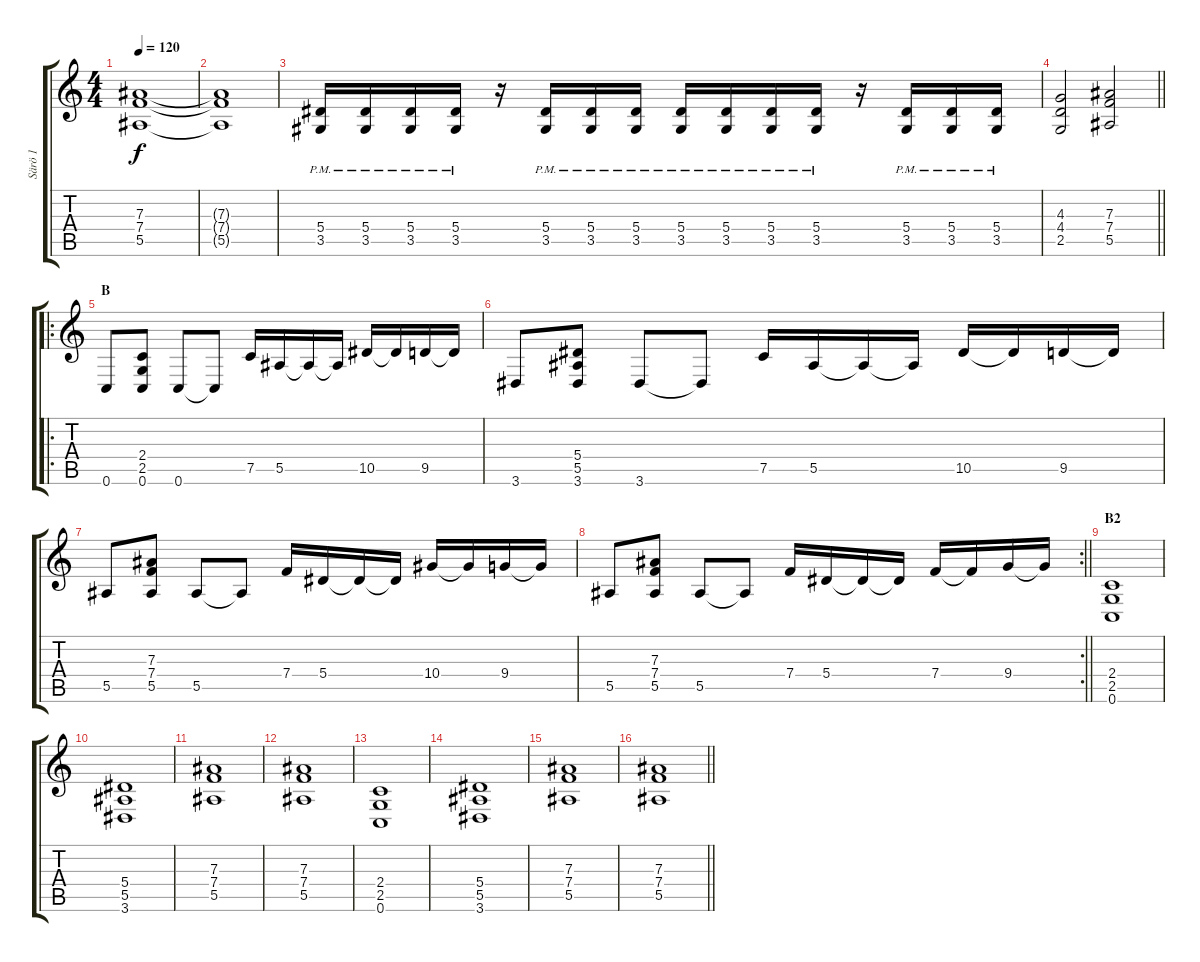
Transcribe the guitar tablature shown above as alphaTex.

\track ("Särö 1" "Särö 1") {instrument distortionguitar}
\staff {score tabs}
\tuning (C4 G3 Eb3 Bb2 F2 C2) {hide}
\ts (4 4)
\tempo 120
\clef g2
\ks c
(7.3 7.4 5.5).1{dy f} |
(7.3{t} 7.4{t} 5.5{t}).1 |
(5.4{pm} 3.5{pm}).16 (5.4{pm} 3.5{pm}).16 (5.4{pm} 3.5{pm}).16 (5.4{pm} 3.5{pm}).16 r.16 (5.4{pm} 3.5{pm}).16 (5.4{pm} 3.5{pm}).16 (5.4{pm} 3.5{pm}).16 (5.4{pm} 3.5{pm}).16 (5.4{pm} 3.5{pm}).16 (5.4{pm} 3.5{pm}).16 (5.4{pm} 3.5{pm}).16 r.16 (5.4{pm} 3.5{pm}).16 (5.4{pm} 3.5{pm}).16 (5.4{pm} 3.5{pm}).16 |
\barLineRight lightlight
(4.3 4.4 2.5).2 (7.3 7.4 5.5).2 |
\ro
\section ("" "B")
0.6.8 (2.4 2.5 0.6).8 0.6.8 0.6{t}.8 7.5.16 5.5.16 5.5{t}.16 5.5{t}.16 10.5.16 10.5{t}.16 9.5.16 9.5{t}.16 |
3.6.8 (5.4 5.5 3.6).8 3.6.8 3.6{t}.8 7.5.16 5.5.16 5.5{t}.16 5.5{t}.16 10.5.16 10.5{t}.16 9.5.16 9.5{t}.16 |
5.5.8 (7.3 7.4 5.5).8 5.5.8 5.5{t}.8 7.4.16 5.4.16 5.4{t}.16 5.4{t}.16 10.4.16 10.4{t}.16 9.4.16 9.4{t}.16 |
\rc 2
\barLineRight lightlight
5.5.8 (7.3 7.4 5.5).8 5.5.8 5.5{t}.8 7.4.16 5.4.16 5.4{t}.16 5.4{t}.16 7.4.16 7.4{t}.16 9.4.16 9.4{t}.16 |
\section ("" "B2")
(2.4 2.5 0.6).1 |
(5.4 5.5 3.6).1 |
(7.3 7.4 5.5).1 |
(7.3 7.4 5.5).1 |
(2.4 2.5 0.6).1 |
(5.4 5.5 3.6).1 |
(7.3 7.4 5.5).1 |
\barLineRight lightlight
(7.3 7.4 5.5).1
